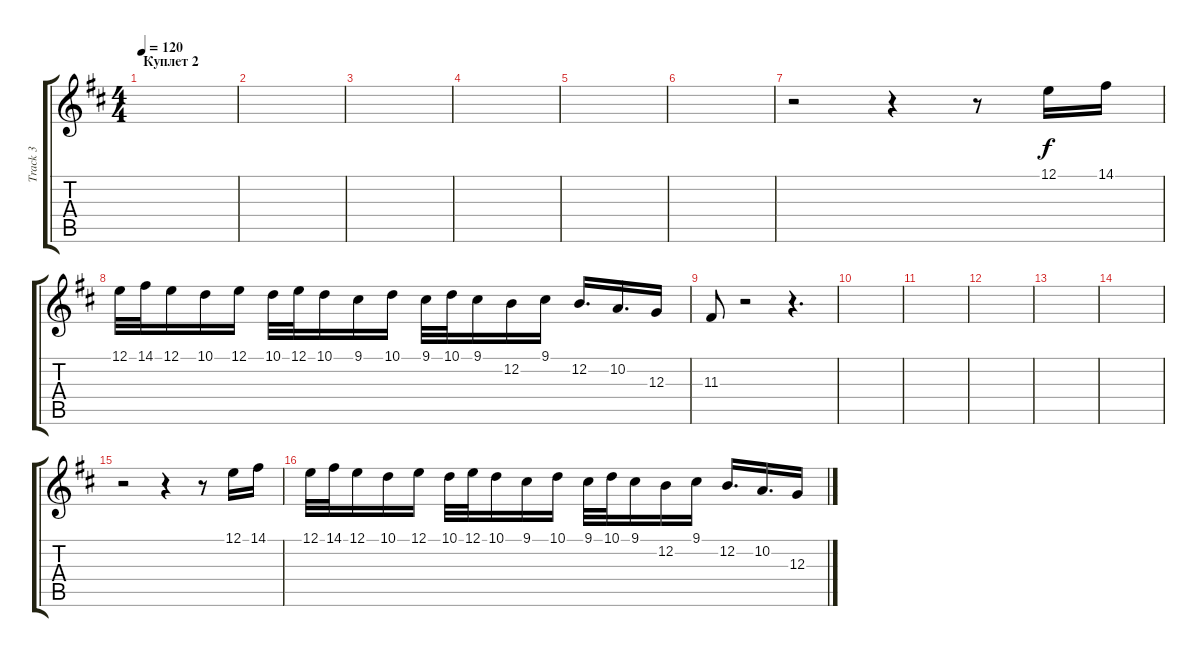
\track ("Track 3" "Track 3") {instrument accordion}
\staff {score tabs}
\tuning (E4 B3 G3 D3 A2 E2) {hide}
\ts (4 4)
\section ("" "Куплет 2")
\tempo 120
\clef g2
\ks bminor
|
|
|
|
|
|
r.2 r.4 r.8 12.1.16 14.1.16 |
12.1.32 14.1.32 12.1.16 10.1.16 12.1.16 10.1.32 12.1.32 10.1.16 9.1.16 10.1.16 9.1.32 10.1.32 9.1.16 12.2.16 9.1.16 12.2.16{d} 10.2.16{d} 12.3.16 |
11.3.8 r.2 r.4{d} |
|
|
|
|
|
r.2 r.4 r.8 12.1.16 14.1.16 |
12.1.32 14.1.32 12.1.16 10.1.16 12.1.16 10.1.32 12.1.32 10.1.16 9.1.16 10.1.16 9.1.32 10.1.32 9.1.16 12.2.16 9.1.16 12.2.16{d} 10.2.16{d} 12.3.16
